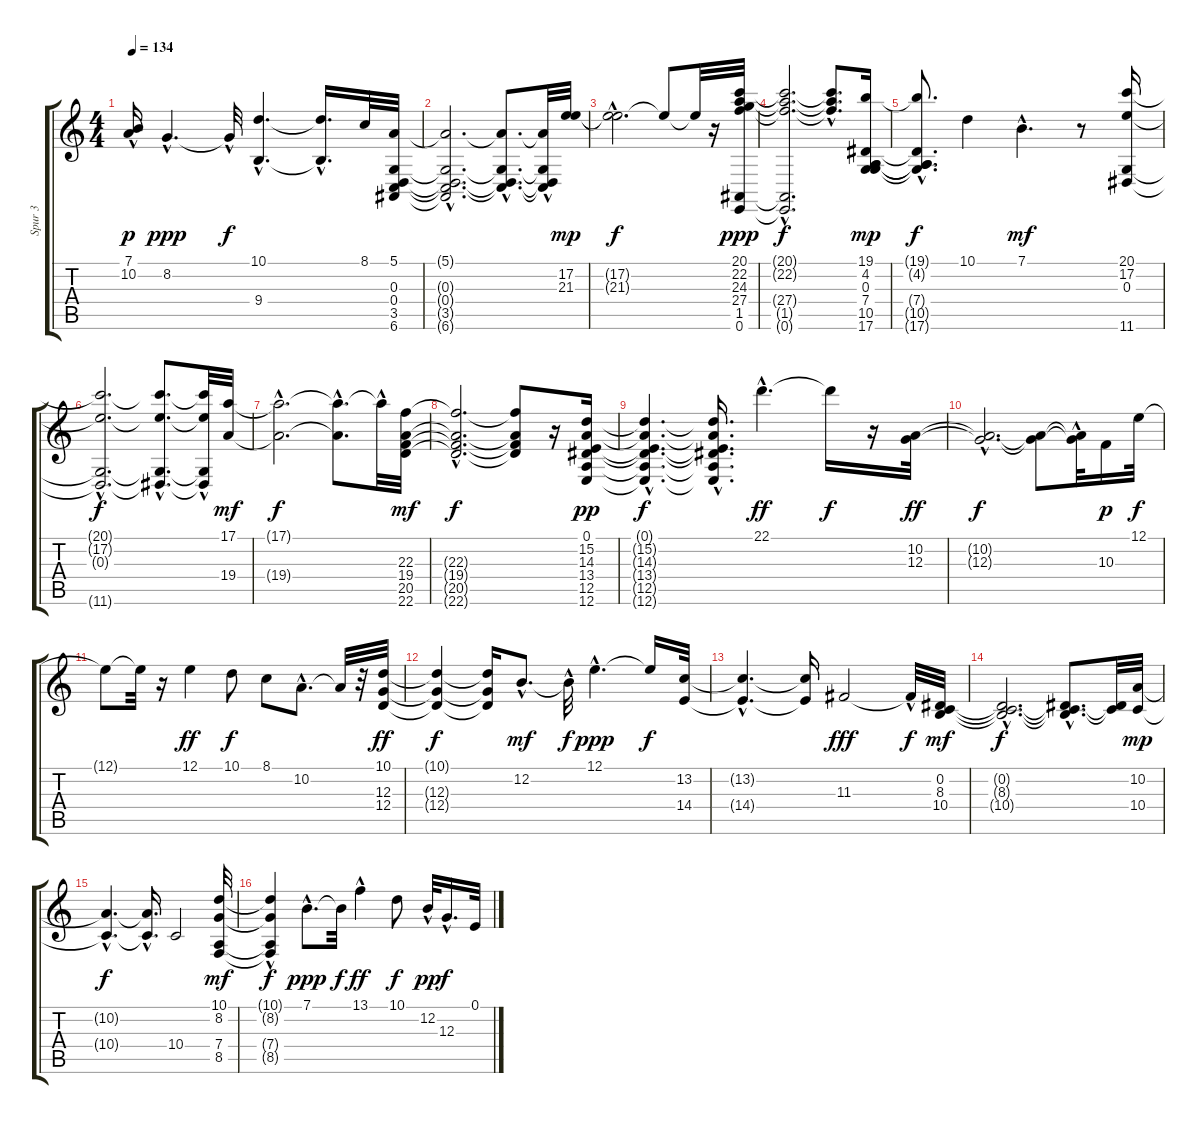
\track ("Spur 3" "Spur 3") {instrument stringensemble1}
\staff {score tabs}
\tuning (E4 B3 G3 D3 A2 E2) {hide}
\ts (4 4)
\tempo 134
\clef g2
\ks c
(7.1{hac} 10.2).16{dy p} 8.2{hac}.4{d dy ppp} 8.2{hac t}.32{dy f} (10.1{hac} 9.4{hac}).4{d} (10.1{hac t} 9.4{hac t}).16{d} 8.1.32 (5.1 0.3 0.4 3.5 6.6).32 |
(5.1{hac t} 0.3{hac t} 0.4{hac t} 3.5{hac t} 6.6{t}).2{d} (5.1{hac t} 0.3{hac t} 0.4{hac t} 3.5{hac t}).8{d} (5.1{hac t} 0.3{t} 0.4{hac t} 3.5{t}).32 (17.2 21.3).32{dy mp} |
(17.2{hac t} 21.3{hac t}).2{d dy f} 17.2{t}.8 17.2{t}.32 r.16 (20.1 22.2 24.3 27.4 1.5 0.6).32{dy ppp} |
(20.1{hac t} 22.2{hac t} 27.4{hac t} 1.5{hac t} 0.6{t}).2{d dy f} (20.1{hac t} 22.2{t} 27.4{t}).8{d} (19.1 4.2 0.3 7.4 10.5 17.6).16{dy mp} |
(19.1{hac t} 4.2{t} 7.4{hac t} 10.5{t} 17.6{t}).8{d dy f} 10.1.4 7.1{hac}.4{d dy mf} r.8 (20.1 17.2 0.3 11.6).16 |
(20.1{hac t} 17.2{hac t} 0.3{hac t} 11.6{hac t}).2{d dy f} (20.1{hac t} 17.2{hac t} 0.3{hac t} 11.6{hac t}).8{d} (20.1{t} 17.2{hac t} 0.3{hac t} 11.6{hac t}).32 (17.1 19.4).32{dy mf} |
(17.1{hac t} 19.4{hac t}).2{d dy f} (17.1{hac t} 19.4{t}).8{d} 17.1{hac t}.32 (22.3 19.4 20.5 22.6).32{dy mf} |
(22.3{hac t} 19.4{hac t} 20.5{hac t} 22.6{hac t}).2{d dy f} (22.3{t} 19.4{t} 20.5{t} 22.6{t}).8 r.16 (0.1 15.2 14.3 13.4 12.5 12.6).16{dy pp} |
(0.1{hac t} 15.2{hac t} 14.3{hac t} 13.4{hac t} 12.5{hac t} 12.6{hac t}).4{d dy f} (0.1{t} 15.2{t} 14.3{t} 13.4{hac t} 12.5{t} 12.6{t}).16{d} 22.1{hac}.4{d dy ff} 22.1{t}.16{dy f} r.16 (10.2 12.3).32{dy ff} |
(10.2{hac t} 12.3{hac t}).2{d dy f} (10.2{t} 12.3{t}).8 (10.2{hac t} 12.3{t}).32 10.3.16{dy p} 12.1.32{dy f} |
12.1{t}.8 12.1{t}.32 r.16 12.1.4{dy ff} 10.1.8{dy f} 8.1.8 10.2{hac}.8{d} 10.2{t}.32 r.32 (10.1 12.3 12.4).32{dy ff} |
(10.1{t} 12.3{t} 12.4{t}).4{dy f} (10.1{t} 12.3{t} 12.4{t}).16 12.2{hac}.8{d dy mf} 12.2{hac t}.32{dy f} 12.1{hac}.4{d dy ppp} 12.1{t}.16{dy f} (13.2 14.4).32 |
(13.2{hac t} 14.4{hac t}).4{d} (13.2{t} 14.4{t}).16 11.3.2{dy fff} 11.3{hac t}.32{dy f} (0.2 8.3 10.4).32{dy mf} |
(0.2{hac t} 8.3{hac t} 10.4{hac t}).2{d dy f} (0.2{t} 8.3{hac t} 10.4{hac t}).8{d} (8.3{t} 10.4{t}).32 (10.2 10.4).32{dy mp} |
(10.2{hac t} 10.4{hac t}).4{d dy f} (10.2{t} 10.4{hac t}).16{d} 10.4.2 (10.1 8.2 7.4 8.5).32{dy mf} |
(10.1{t} 8.2{hac t} 7.4{hac t} 8.5{t}).4{dy f} 7.1{hac}.8{d dy ppp} 7.1{t}.32{dy f} 13.1{hac}.4{dy ff} 10.1.8{dy f} 12.2{hac}.32{dy pp} 12.3{hac}.16{d dy f} 0.1.32
